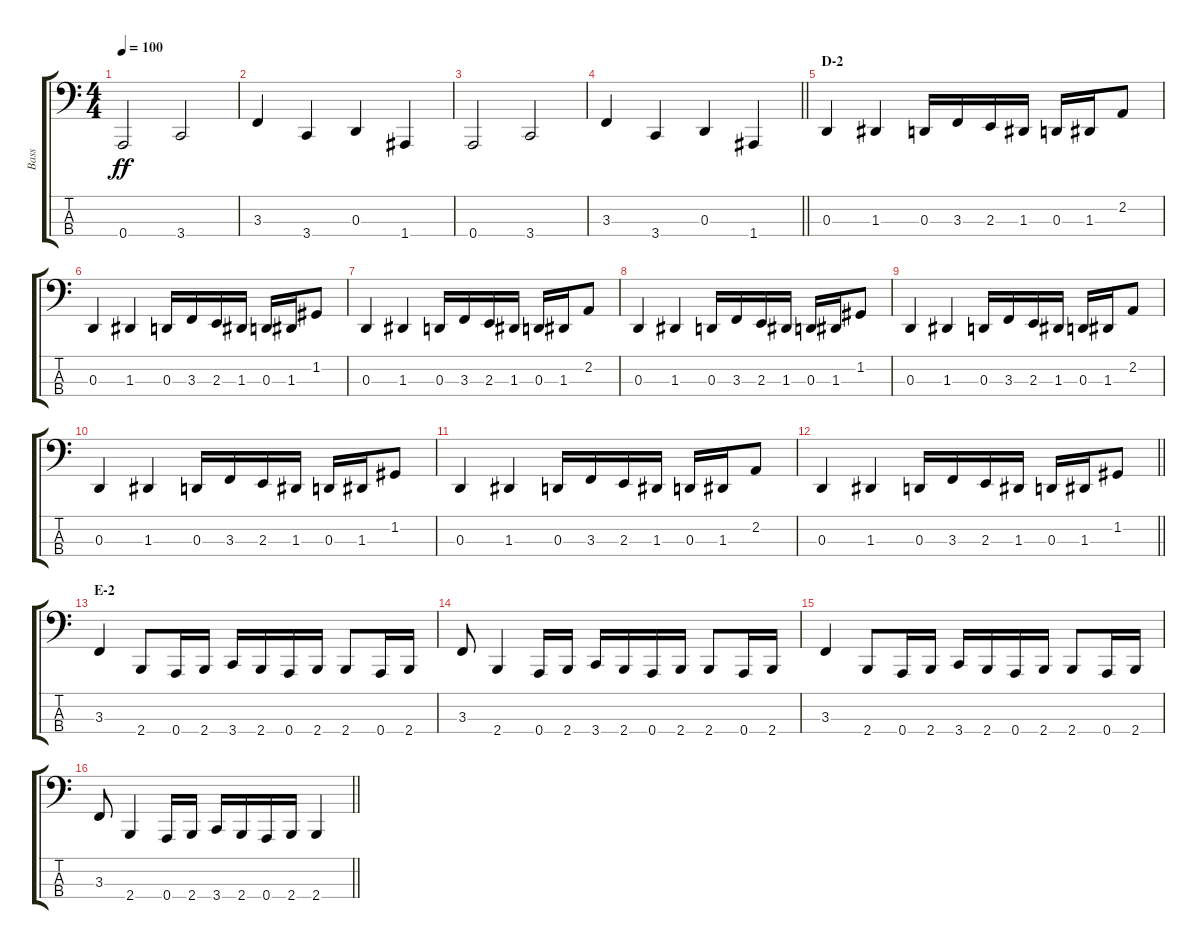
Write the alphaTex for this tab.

\track ("Bass" "Bass") {instrument electricbassfinger}
\staff {score tabs}
\tuning (C2 G1 D1 A0) {hide}
\ts (4 4)
\tempo 100
\clef f4
\ks c
0.4.2{dy ff} 3.4.2 |
3.3.4 3.4.4 0.3.4 1.4.4 |
0.4.2 3.4.2 |
\barLineRight lightlight
3.3.4 3.4.4 0.3.4 1.4.4 |
\section ("" "D-2")
0.3.4 1.3.4 0.3.16 3.3.16 2.3.16 1.3.16 0.3.16 1.3.16 2.2.8 |
0.3.4 1.3.4 0.3.16 3.3.16 2.3.16 1.3.16 0.3.16 1.3.16 1.2.8 |
0.3.4 1.3.4 0.3.16 3.3.16 2.3.16 1.3.16 0.3.16 1.3.16 2.2.8 |
0.3.4 1.3.4 0.3.16 3.3.16 2.3.16 1.3.16 0.3.16 1.3.16 1.2.8 |
0.3.4 1.3.4 0.3.16 3.3.16 2.3.16 1.3.16 0.3.16 1.3.16 2.2.8 |
0.3.4 1.3.4 0.3.16 3.3.16 2.3.16 1.3.16 0.3.16 1.3.16 1.2.8 |
0.3.4 1.3.4 0.3.16 3.3.16 2.3.16 1.3.16 0.3.16 1.3.16 2.2.8 |
\barLineRight lightlight
0.3.4 1.3.4 0.3.16 3.3.16 2.3.16 1.3.16 0.3.16 1.3.16 1.2.8 |
\section ("" "E-2")
3.3.4 2.4.8 0.4.16 2.4.16 3.4.16 2.4.16 0.4.16 2.4.16 2.4.8 0.4.16 2.4.16 |
3.3.8 2.4.4 0.4.16 2.4.16 3.4.16 2.4.16 0.4.16 2.4.16 2.4.8 0.4.16 2.4.16 |
3.3.4 2.4.8 0.4.16 2.4.16 3.4.16 2.4.16 0.4.16 2.4.16 2.4.8 0.4.16 2.4.16 |
\barLineRight lightlight
3.3.8 2.4.4 0.4.16 2.4.16 3.4.16 2.4.16 0.4.16 2.4.16 2.4.4
